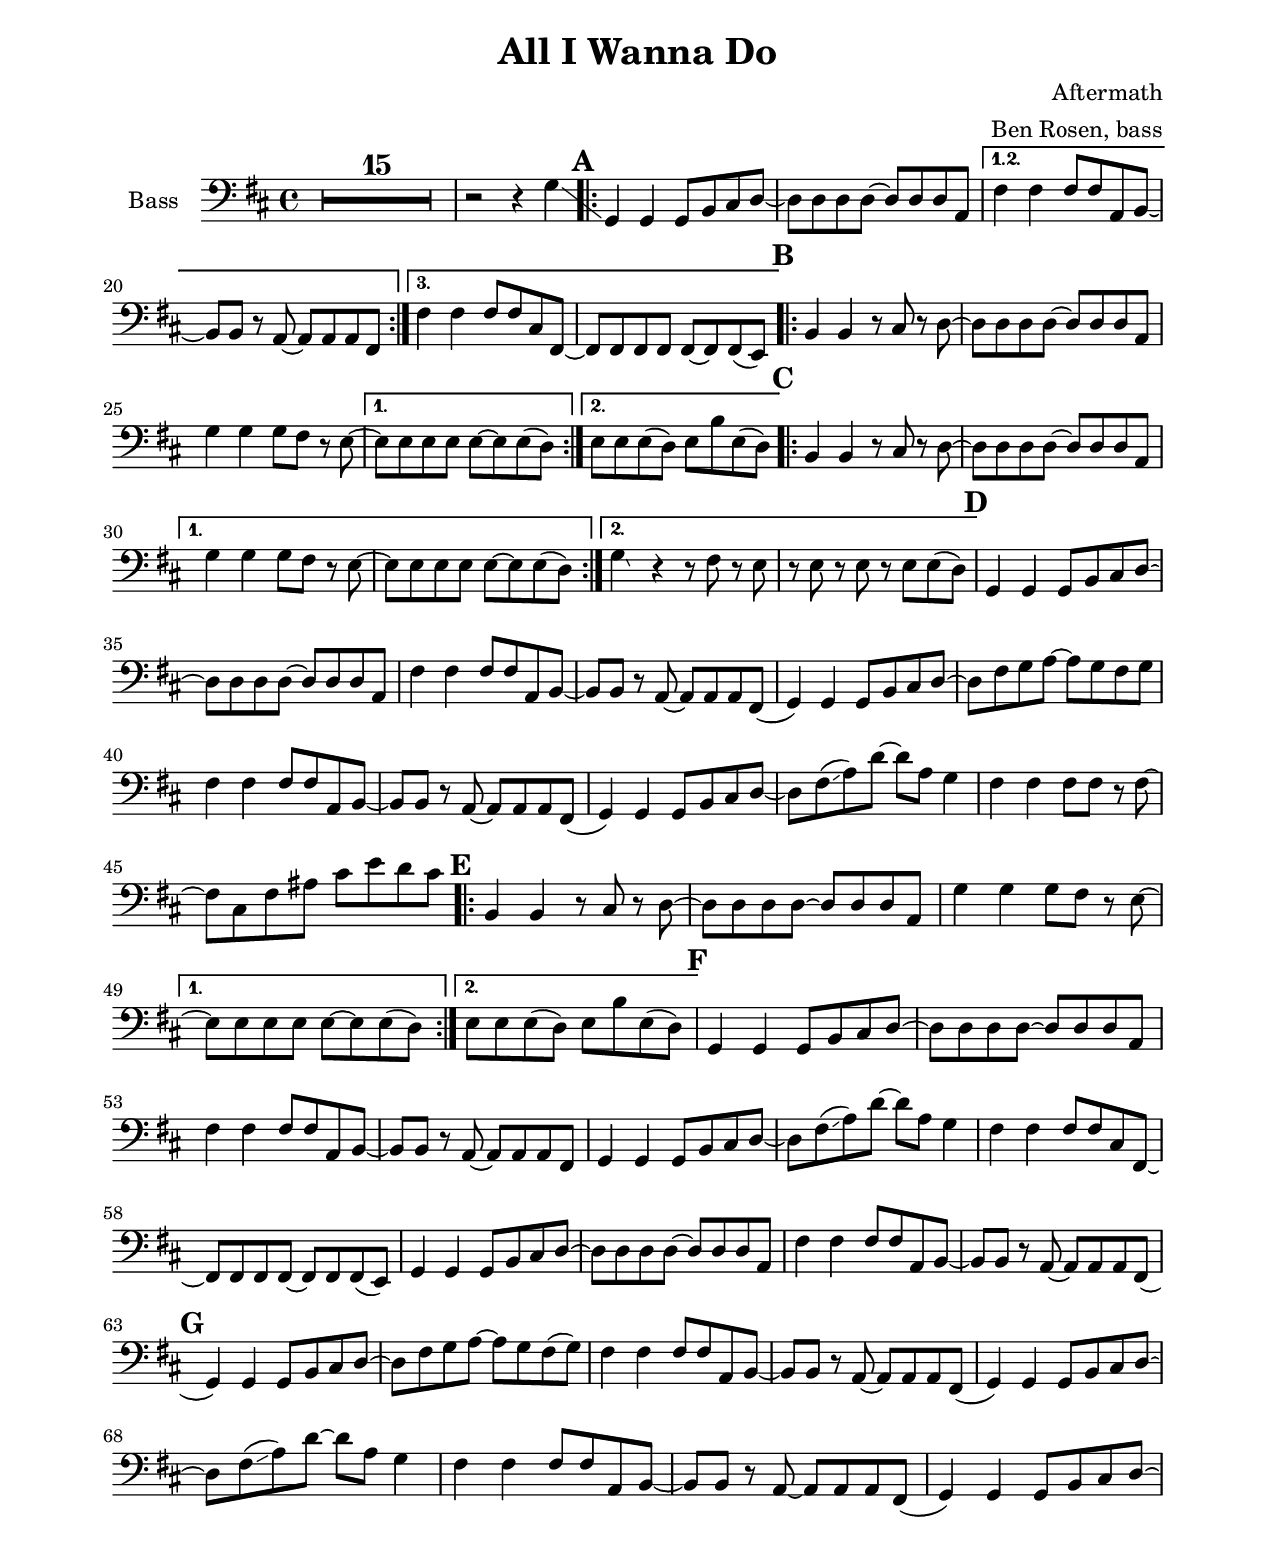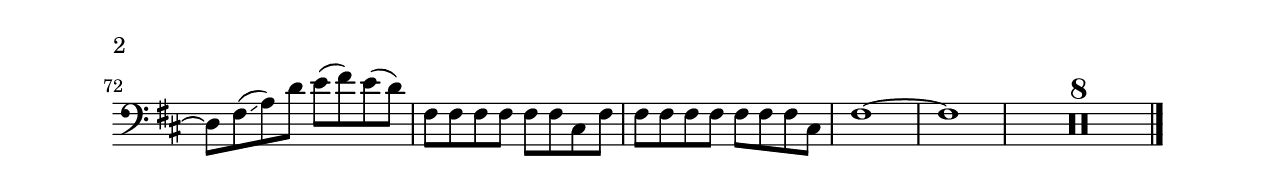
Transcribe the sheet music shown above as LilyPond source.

\version "2.24.0"

\include "settings.ily"

\header {
  title = "All I Wanna Do"
  composer = "Aftermath"
  arranger = "Ben Rosen, bass"
}

verse = \relative b, {
  \mark \default

  \repeat volta 2 {
    b4 b r8 cs r d ~ |
    d d d d ~ d d d a |
    g'4 g g8 fs r e ~ |

    \alternative {
      \volta 1 {
        \repeat unfold 4 { e8 } ~ e e e ( d ) |
      }

      \volta 2 {
        e e e ( d ) e b' e, ( d ) |
      }
    }
  }
}

music = \relative g {
  \clef "bass"
  \key d \major
  \time 4/4

  \compressMMRests {
    R1 * 15
  }

  r2 r4 g4 \glissando |

  \mark \default

  \repeat volta 2 {
    g,4 g g8 b cs d ~ |
    d8 d d d ~ d d d a |

    \alternative {
      \volta 1,2 {
        fs'4 fs fs8 fs a, b ~ |
        b8 b r a ~ a a a fs |
      }

      \volta 3 {
        fs'4 fs fs8 fs cs fs, ~ |
        \repeat unfold 4 { fs8 } ~ fs fs fs ( e ) |
      }
    }
  }

  \verse

  \mark \default

  \repeat volta 2 {
    b'4 b r8 cs r d ~ |
    d d d d ~ d d d a |

    \alternative {
      \volta 1 {
        g'4 g g8 fs r e ~ |
        \repeat unfold 4 { e8 } ~ e e e ( d ) |
      }

      \volta 2 {
        \afterGrace
        g4 \glissando
        {
          \hideNotes
          d4
          \unHideNotes
        }
        r4 r8 fs r e |
        r e r e r e e ( d ) |
      }
    }
  }

  \mark \default

  g,4 g g8 b cs d ~ |
  d d d d ~ d d d a |
  fs'4 fs fs8 fs a, b ~ |
  b b r a ~ a a a fs ( |

  g4 ) g g8 b cs d ~ |
  d fs g a ~ a g fs g |
  fs4 fs fs8 fs a, b ~ |
  b b r a ~ a a a fs ( |

  g4 ) g g8 b cs d ~ |
  d fs ( \glissando a ) d ~ d a g4 |
  fs4 fs fs8 fs r fs ~ |
  fs cs fs as cs e d cs |

  \verse

  \mark \default

  g,4 g g8 b cs d ~ |
  d d d d ~ d d d a |
  fs'4 fs fs8 fs a, b ~ |
  b b r a ~ a a a fs |

  g4 g g8 b cs d ~ |
  d fs ( \glissando a ) d ~ d a g4 |
  fs4 fs fs8 fs cs fs, ~ |
  fs fs fs fs ~ fs fs fs ( e ) |

  g4 g g8 b cs d ~ |
  d d d d ~ d d d a |
  fs'4 fs fs8 fs a, b ~ |
  b b r a ~ a a a fs ( |

  \mark \default

  g4 ) g g8 b cs d ~ |
  d fs g a ~ a g fs ( g ) |
  fs4 fs fs8 fs a, b ~ |
  b b r a ~ a a a fs ( |

  g4 ) g g8 b cs d ~ |
  d fs ( \glissando a ) d ~ d a g4 |
  fs4 fs fs8 fs a, b ~ |
  b b r a ~ a a a fs ( |

  g4 ) g g8 b cs d ~ |
  d fs ( \glissando a ) d e ( fs ) e ( d ) |
  fs, fs fs fs fs fs cs fs |
  fs fs fs fs fs fs fs cs |

  fs1 ~ |
  fs1 |

  \compressMMRests {
    R1 * 8
  }

  \bar "|."
}

\score {
  \new Staff \with {
    instrumentName = "Bass"
  } {
    \music
  }
}
